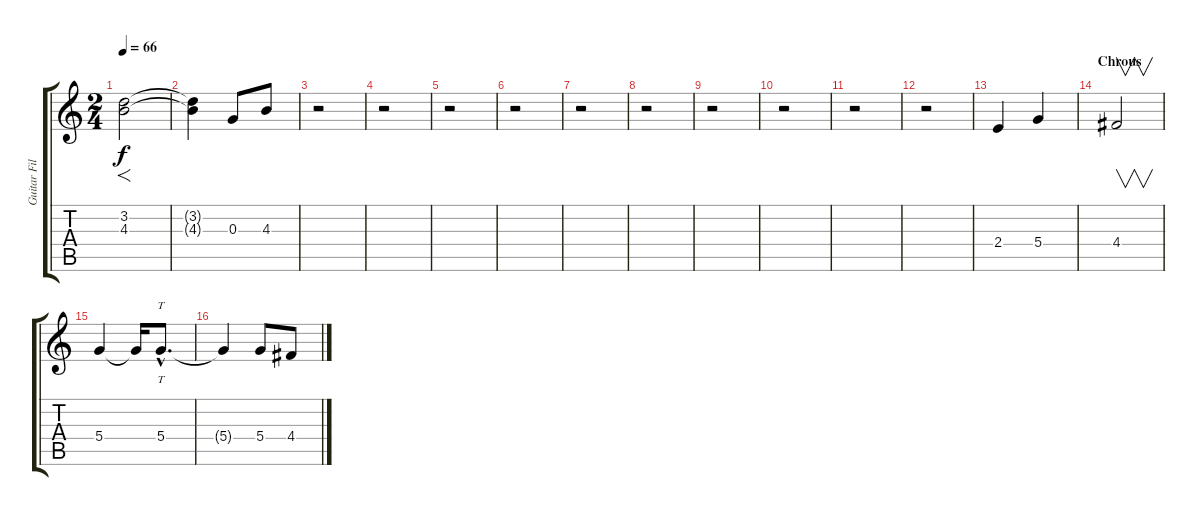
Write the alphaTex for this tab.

\track ("Guitar Fills" "Guitar Fil") {instrument electricguitarjazz}
\staff {score tabs}
\tuning (E4 B3 G3 D3 A2 E2) {hide}
\ts (2 4)
\tempo 66
\clef g2
\ks c
(3.2 4.3).2{f dy f} |
(3.2{t} 4.3{t}).4 0.3.8 4.3.8 |
r.2 |
r.2 |
r.2 |
r.2 |
r.2 |
r.2 |
r.2 |
r.2 |
r.2 |
r.2 |
2.4.4 5.4.4 |
\section ("" "Chrous")
4.4.2{v} |
5.4.4 5.4{t}.16 5.4{hac}.8{tt d} |
5.4{t}.4 5.4.8 4.4.8
